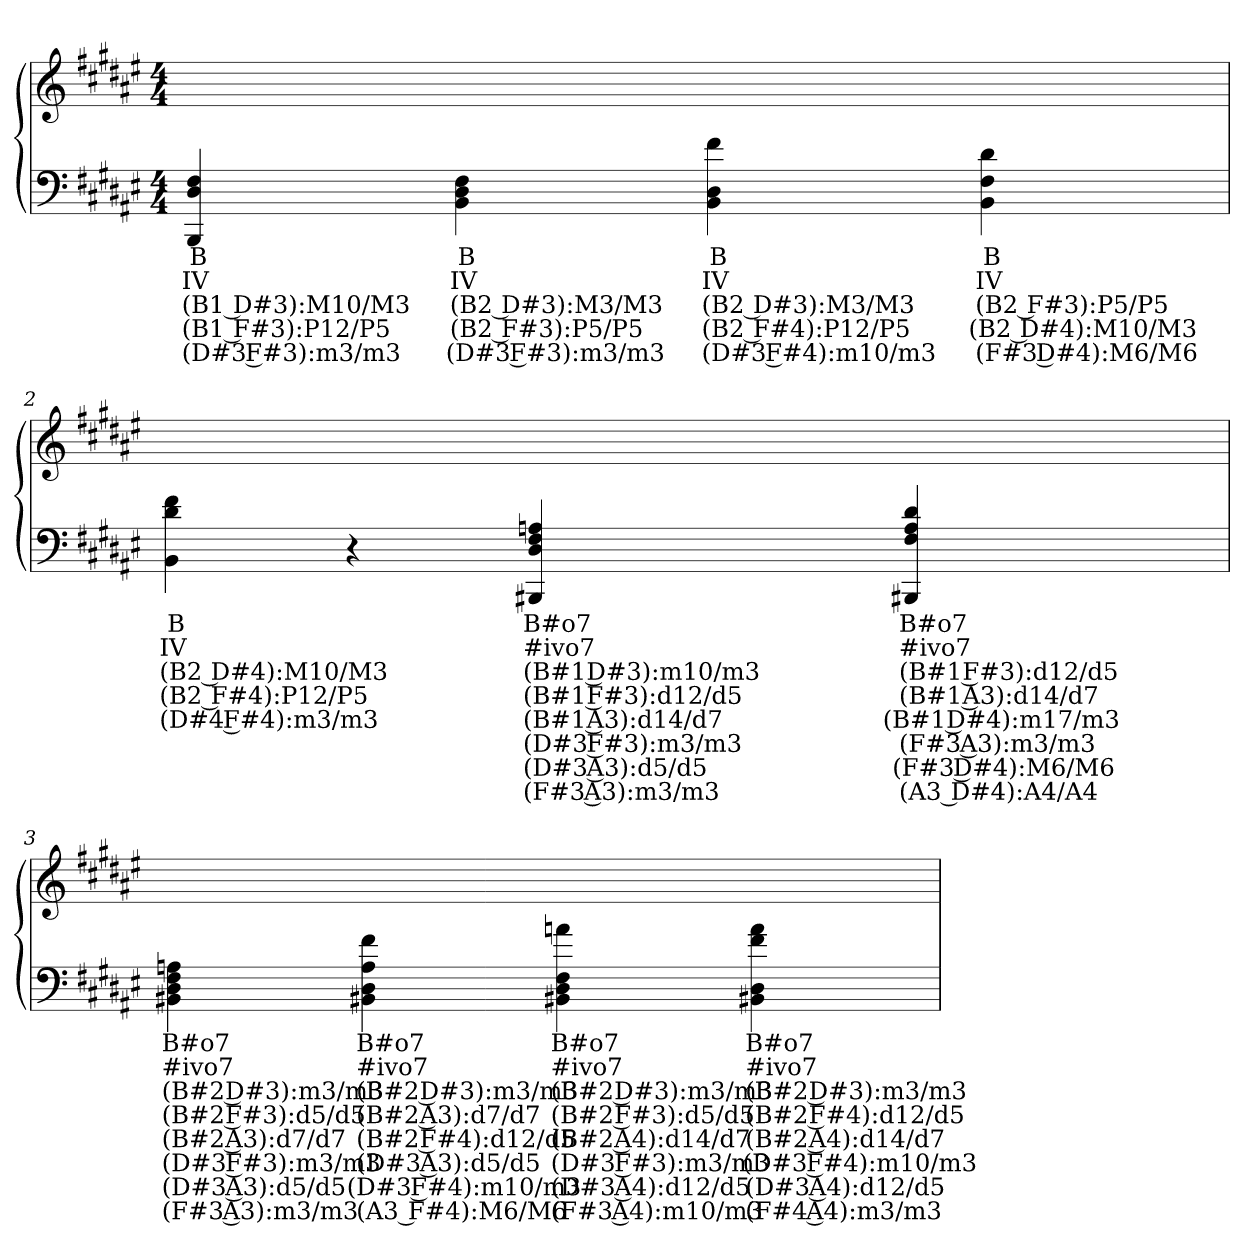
**kern	**text	**text	**text	**text	**text	**text	**text	**text	**kern
*part2	*part2	*part2	*part2	*part2	*part2	*part2	*part2	*part2	*part1
*staff2	*staff2	*staff2	*staff2	*staff2	*staff2	*staff2	*staff2	*staff2	*staff1
*clefF4	*	*	*	*	*	*	*	*	*clefG2
*k[f#c#g#d#a#e#]	*	*	*	*	*	*	*	*	*k[f#c#g#d#a#e#]
*F#:	*	*	*	*	*	*	*	*	*F#:
*M4/4	*	*	*	*	*	*	*	*	*M4/4
*MM60	*	*	*	*	*	*	*	*	*MM60
=1	=1	=1	=1	=1	=1	=1	=1	=1	=1
4BBB 4D# 4F#	B	IV	(B1 D#3):M10/M3	(B1 F#3):P12/P5	(D#3 F#3):m3/m3	.	.	.	1ryy
4BB 4D# 4F#	B	IV	(B2 D#3):M3/M3	(B2 F#3):P5/P5	(D#3 F#3):m3/m3	.	.	.	.
4BB 4D# 4f#	B	IV	(B2 D#3):M3/M3	(B2 F#4):P12/P5	(D#3 F#4):m10/m3	.	.	.	.
4BB 4F# 4d#	B	IV	(B2 F#3):P5/P5	(B2 D#4):M10/M3	(F#3 D#4):M6/M6	.	.	.	.
=2	=2	=2	=2	=2	=2	=2	=2	=2	=2
4BB 4d# 4f#	B	IV	(B2 D#4):M10/M3	(B2 F#4):P12/P5	(D#4 F#4):m3/m3	.	.	.	1ryy
4r	.	.	.	.	.	.	.	.	.
4BBB#X 4D# 4F# 4An	B#o7	#ivo7	(B#1 D#3):m10/m3	(B#1 F#3):d12/d5	(B#1 A3):d14/d7	(D#3 F#3):m3/m3	(D#3 A3):d5/d5	(F#3 A3):m3/m3	.
4BBB#X 4F# 4A 4d#	B#o7	#ivo7	(B#1 F#3):d12/d5	(B#1 A3):d14/d7	(B#1 D#4):m17/m3	(F#3 A3):m3/m3	(F#3 D#4):M6/M6	(A3 D#4):A4/A4	.
=3	=3	=3	=3	=3	=3	=3	=3	=3	=3
4BB#X 4D# 4F# 4An	B#o7	#ivo7	(B#2 D#3):m3/m3	(B#2 F#3):d5/d5	(B#2 A3):d7/d7	(D#3 F#3):m3/m3	(D#3 A3):d5/d5	(F#3 A3):m3/m3	1ryy
4BB#X 4D# 4A 4f#	B#o7	#ivo7	(B#2 D#3):m3/m3	(B#2 A3):d7/d7	(B#2 F#4):d12/d5	(D#3 A3):d5/d5	(D#3 F#4):m10/m3	(A3 F#4):M6/M6	.
4BB#X 4D# 4F# 4an	B#o7	#ivo7	(B#2 D#3):m3/m3	(B#2 F#3):d5/d5	(B#2 A4):d14/d7	(D#3 F#3):m3/m3	(D#3 A4):d12/d5	(F#3 A4):m10/m3	.
4BB#X 4D# 4f# 4a	B#o7	#ivo7	(B#2 D#3):m3/m3	(B#2 F#4):d12/d5	(B#2 A4):d14/d7	(D#3 F#4):m10/m3	(D#3 A4):d12/d5	(F#4 A4):m3/m3	.
=	=	=	=	=	=	=	=	=	=
*-	*-	*-	*-	*-	*-	*-	*-	*-	*-
